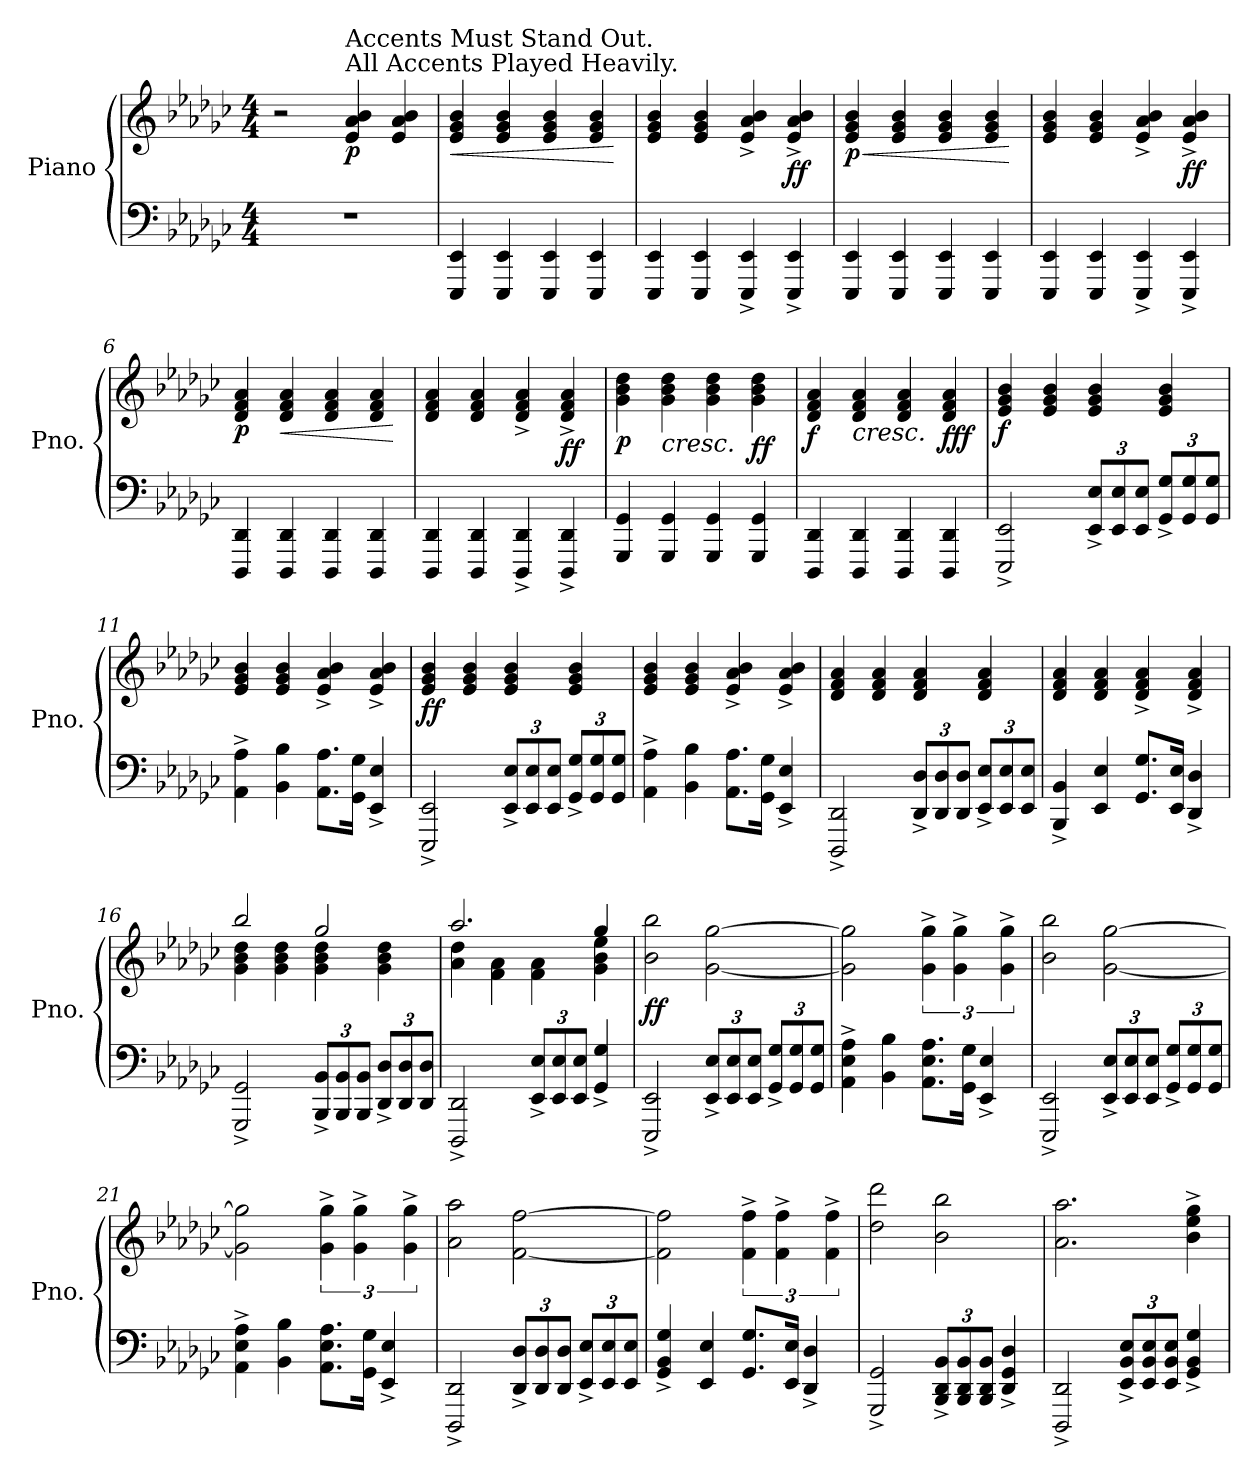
**kern	**kern	**dynam
*part1	*part1	*part1
*staff2	*staff1	*staff1/2
*I"Piano	*	*
*I'Pno.	*	*
*clefF4	*clefG2	*
*k[b-e-a-d-g-c-]	*k[b-e-a-d-g-c-]	*
*M4/4	*M4/4	*
*MM125	*MM125	*
=1	=1	=1
1r	2r	.
!	!LO:TX:a:t=All Accents Played Heavily.	!
!	!LO:TX:a:t=Accents Must Stand Out.	!
!	!	!LO:DY:b
.	4e-/ 4a-/ 4b-/	p
.	4e-/ 4a-/ 4b-/	.
=2	=2	=2
!	!	!LO:HP:b
4EEE-/ 4EE-/	4e-/ 4g-/ 4b-/	<
4EEE-/ 4EE-/	4e-/ 4g-/ 4b-/	.
4EEE-/ 4EE-/	4e-/ 4g-/ 4b-/	.
4EEE-/ 4EE-/	4e-/ 4g-/ 4b-/	.
.	.	[
=3	=3	=3
4EEE-/ 4EE-/	4e-/ 4g-/ 4b-/	.
4EEE-/ 4EE-/	4e-/ 4g-/ 4b-/	.
4EEE-/^ 4EE-/^	4e-/^ 4a-/^ 4b-/^	.
!	!	!LO:DY:b
4EEE-/^ 4EE-/^	4e-/^ 4a-/^ 4b-/^	ff
=4	=4	=4
!	!	!LO:HP:b
!	!	!LO:DY:n=1:b
4EEE-/ 4EE-/	4e-/ 4g-/ 4b-/	< p
4EEE-/ 4EE-/	4e-/ 4g-/ 4b-/	.
4EEE-/ 4EE-/	4e-/ 4g-/ 4b-/	.
4EEE-/ 4EE-/	4e-/ 4g-/ 4b-/	.
.	.	[
=5	=5	=5
4EEE-/ 4EE-/	4e-/ 4g-/ 4b-/	.
4EEE-/ 4EE-/	4e-/ 4g-/ 4b-/	.
4EEE-/^ 4EE-/^	4e-/^ 4a-/^ 4b-/^	.
!	!	!LO:DY:b
4EEE-/^ 4EE-/^	4e-/^ 4a-/^ 4b-/^	ff
=6	=6	=6
!	!	!LO:DY:b
4DDD-/ 4DD-/	4d-/ 4f/ 4a-/	p
!	!	!LO:HP:b
4DDD-/ 4DD-/	4d-/ 4f/ 4a-/	<
4DDD-/ 4DD-/	4d-/ 4f/ 4a-/	.
4DDD-/ 4DD-/	4d-/ 4f/ 4a-/	.
.	.	[
!!LO:LB:g=z
=7	=7	=7
4DDD-/ 4DD-/	4d-/ 4f/ 4a-/	.
4DDD-/ 4DD-/	4d-/ 4f/ 4a-/	.
4DDD-/^ 4DD-/^	4d-/^ 4f/^ 4a-/^	.
!	!	!LO:DY:b
4DDD-/^ 4DD-/^	4d-/^ 4f/^ 4a-/^	ff
=8	=8	=8
!	!	!LO:DY:b
4GGG-/ 4GG-/	4g-\ 4b-\ 4dd-\	p
!	!	!LO:HP:b
4GGG-/ 4GG-/	4g-\ 4b-\ 4dd-\	<
4GGG-/ 4GG-/	4g-\ 4b-\ 4dd-\	.
!	!	!LO:DY:b
4GGG-/ 4GG-/	4g-\ 4b-\ 4dd-\	ff
.	.	[
=9	=9	=9
!	!	!LO:DY:b
4DDD-/ 4DD-/	4d-/ 4f/ 4a-/	f
!	!	!LO:HP:b
4DDD-/ 4DD-/	4d-/ 4f/ 4a-/	<
4DDD-/ 4DD-/	4d-/ 4f/ 4a-/	.
!	!	!LO:DY:b
4DDD-/ 4DD-/	4d-/ 4f/ 4a-/	fff
.	.	[
=10	=10	=10
!	!	!LO:DY:b
2EEE-/^ 2EE-/^	4e-/ 4g-/ 4b-/	f
.	4e-/ 4g-/ 4b-/	.
*Xbrackettup	*	*
12EE-/^ 12E-/^L	4e-/ 4g-/ 4b-/	.
12EE-/ 12E-/	.	.
12EE-/ 12E-/J	.	.
12GG-/^ 12G-/^L	4e-/ 4g-/ 4b-/	.
12GG-/ 12G-/	.	.
12GG-/ 12G-/J	.	.
=11	=11	=11
4AA-\^ 4A-\^	4e-/ 4g-/ 4b-/	.
4BB-\ 4B-\	4e-/ 4g-/ 4b-/	.
8.AA-\ 8.A-\L	4e-/^ 4a-/^ 4b-/^	.
16GG-\ 16G-\Jk	.	.
4EE-/^ 4E-/^	4e-/^ 4a-/^ 4b-/^	.
!!LO:LB:g=z
=12	=12	=12
!	!	!LO:DY:b
2EEE-/^ 2EE-/^	4e-/ 4g-/ 4b-/	ff
.	4e-/ 4g-/ 4b-/	.
12EE-/^ 12E-/^L	4e-/ 4g-/ 4b-/	.
12EE-/ 12E-/	.	.
12EE-/ 12E-/J	.	.
12GG-/^ 12G-/^L	4e-/ 4g-/ 4b-/	.
12GG-/ 12G-/	.	.
12GG-/ 12G-/J	.	.
=13	=13	=13
4AA-\^ 4A-\^	4e-/ 4g-/ 4b-/	.
4BB-\ 4B-\	4e-/ 4g-/ 4b-/	.
8.AA-\ 8.A-\L	4e-/^ 4a-/^ 4b-/^	.
16GG-\ 16G-\Jk	.	.
4EE-/^ 4E-/^	4e-/^ 4a-/^ 4b-/^	.
=14	=14	=14
2DDD-/^ 2DD-/^	4d-/ 4f/ 4a-/	.
.	4d-/ 4f/ 4a-/	.
12DD-/^ 12D-/^L	4d-/ 4f/ 4a-/	.
12DD-/ 12D-/	.	.
12DD-/ 12D-/J	.	.
12EE-/^ 12E-/^L	4d-/ 4f/ 4a-/	.
12EE-/ 12E-/	.	.
12EE-/ 12E-/J	.	.
=15	=15	=15
4BBB-/^ 4BB-/^	4d-/ 4f/ 4a-/	.
4EE-/ 4E-/	4d-/ 4f/ 4a-/	.
8.GG-/ 8.G-/L	4d-/^ 4f/^ 4a-/^	.
16EE-/ 16E-/Jk	.	.
4DD-/^ 4D-/^	4d-/^ 4f/^ 4a-/^	.
!!LO:LB:g=z
=16	=16	=16
*	*^	*
2GGG-/^ 2GG-/^	4g-\ 4b-\ 4dd-\	2bb-/	.
.	4g-\ 4b-\ 4dd-\	.	.
12BBB-/^ 12BB-/^L	4g-\ 4b-\ 4dd-\	2gg-/	.
12BBB-/ 12BB-/	.	.	.
12BBB-/ 12BB-/J	.	.	.
12DD-/^ 12D-/^L	4g-\ 4b-\ 4dd-\	.	.
12DD-/ 12D-/	.	.	.
12DD-/ 12D-/J	.	.	.
=17	=17	=17	=17
2DDD-/^ 2DD-/^	4a-\ 4dd-\	2.aa-/	.
.	4f\ 4a-\	.	.
12EE-/^ 12E-/^L	4f\ 4a-\	.	.
12EE-/ 12E-/	.	.	.
12EE-/ 12E-/J	.	.	.
4GG-/^ 4G-/^	4g-\ 4b-\ 4ee-\	4gg-/	.
=18	=18	=18	=18
!	!	!	!LO:DY:b
*	*v	*v	*
2EEE-/^ 2EE-/^	2b-\ 2bb-\	ff
12EE-/^ 12E-/^L	[2g-\ [2gg-\	.
12EE-/ 12E-/	.	.
12EE-/ 12E-/J	.	.
12GG-/^ 12G-/^L	.	.
12GG-/ 12G-/	.	.
12GG-/ 12G-/J	.	.
=19	=19	=19
4AA-\^ 4E-\^ 4A-\^	2g-\] 2gg-\]	.
4BB-\ 4B-\	.	.
8.AA-\ 8.E-\ 8.A-\L	6g-\^ 6gg-\^	.
.	6g-\^ 6gg-\^	.
16GG-\ 16G-\Jk	.	.
4EE-/^ 4E-/^	.	.
.	6g-\^ 6gg-\^	.
!!LO:LB:g=z
=20	=20	=20
2EEE-/^ 2EE-/^	2b-\ 2bb-\	.
12EE-/^ 12E-/^L	[2g-\ [2gg-\	.
12EE-/ 12E-/	.	.
12EE-/ 12E-/J	.	.
12GG-/^ 12G-/^L	.	.
12GG-/ 12G-/	.	.
12GG-/ 12G-/J	.	.
=21	=21	=21
4AA-\^ 4E-\^ 4A-\^	2g-\] 2gg-\]	.
4BB-\ 4B-\	.	.
8.AA-\ 8.E-\ 8.A-\L	6g-\^ 6gg-\^	.
.	6g-\^ 6gg-\^	.
16GG-\ 16G-\Jk	.	.
4EE-/^ 4E-/^	.	.
.	6g-\^ 6gg-\^	.
=22	=22	=22
2DDD-/^ 2DD-/^	2a-\ 2aa-\	.
12DD-/^ 12D-/^L	[2f\ [2ff\	.
12DD-/ 12D-/	.	.
12DD-/ 12D-/J	.	.
12EE-/^ 12E-/^L	.	.
12EE-/ 12E-/	.	.
12EE-/ 12E-/J	.	.
=23	=23	=23
4GG-/^ 4BB-/^ 4G-/^	2f\] 2ff\]	.
4EE-/ 4E-/	.	.
8.GG-/ 8.G-/L	6f\^ 6ff\^	.
.	6f\^ 6ff\^	.
16EE-/ 16E-/Jk	.	.
4DD-/^ 4D-/^	.	.
.	6f\^ 6ff\^	.
=24	=24	=24
2GGG-/^ 2GG-/^	2dd-\ 2ddd-\	.
12BBB-/^ 12DD-/^ 12BB-/^L	2b-\ 2bb-\	.
12BBB-/ 12DD-/ 12BB-/	.	.
12BBB-/ 12DD-/ 12BB-/J	.	.
4DD-/^ 4GG-/^ 4D-/^	.	.
!!LO:PB:g=z
=25	=25	=25
2DDD-/^ 2DD-/^	2.a-\ 2.aa-\	.
12EE-/^ 12BB-/^ 12E-/^L	.	.
12EE-/ 12BB-/ 12E-/	.	.
12EE-/ 12BB-/ 12E-/J	.	.
4GG-/^ 4BB-/^ 4G-/^	4b-\^ 4ee-\^ 4gg-\^	.
=	=	=
*-	*-	*-
